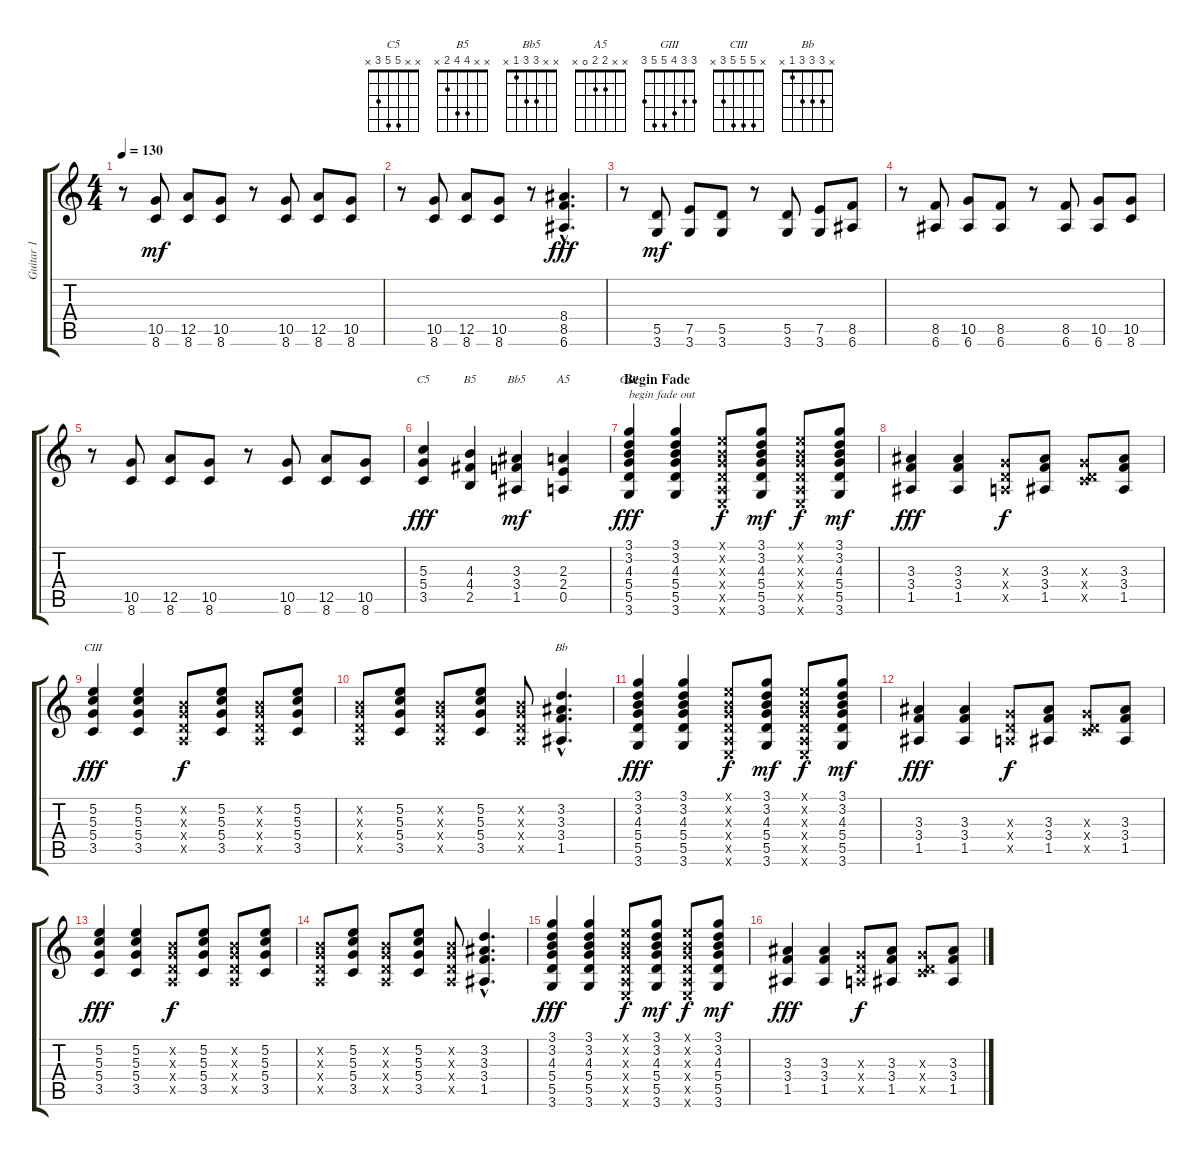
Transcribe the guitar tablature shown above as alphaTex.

\track ("Guitar 1" "Guitar 1") {instrument acousticguitarnylon}
\staff {score tabs}
\tuning (E4 B3 G3 D3 A2 E2) {hide}
\chord ("C5" x x 5 5 3 x)
\chord ("B5" x x 4 4 2 x)
\chord ("Bb5" x x 3 3 1 x)
\chord ("A5" x x 2 2 0 x)
\chord ("GIII" 3 3 4 5 5 3)
\chord ("CIII" x 5 5 5 3 x)
\chord ("Bb" x 3 3 3 1 x)
\ts (4 4)
\tempo 130
\clef g2
\ks c
r.8{dy mf} (10.5 8.6).8 (12.5 8.6).8 (10.5 8.6).8 r.8 (10.5 8.6).8 (12.5 8.6).8 (10.5 8.6).8 |
r.8 (10.5 8.6).8 (12.5 8.6).8 (10.5 8.6).8 r.8 (8.4{hac} 8.5{hac} 6.6{hac}).4{d dy fff} |
r.8 (5.5 3.6).8{dy mf} (7.5 3.6).8 (5.5 3.6).8 r.8 (5.5 3.6).8 (7.5 3.6).8 (8.5 6.6).8 |
r.8 (8.5 6.6).8 (10.5 6.6).8 (8.5 6.6).8 r.8 (8.5 6.6).8 (10.5 6.6).8 (10.5 8.6).8 |
r.8 (10.5 8.6).8 (12.5 8.6).8 (10.5 8.6).8 r.8 (10.5 8.6).8 (12.5 8.6).8 (10.5 8.6).8 |
(5.3 5.4 3.5).4{ch "C5" dy fff} (4.3 4.4 2.5).4{ch "B5"} (3.3 3.4 1.5).4{ch "Bb5" dy mf} (2.3 2.4 0.5).4{ch "A5"} |
\section ("" "Begin Fade")
(3.1 3.2 4.3 5.4 5.5 3.6).4{ch "GIII" txt "begin fade out" dy fff volume 12} (3.1 3.2 4.3 5.4 5.5 3.6).4 (0.1{x} 0.2{x} 0.3{x} 0.4{x} 0.5{x} 0.6{x}).8{dy f} (3.1 3.2 4.3 5.4 5.5 3.6).8{dy mf} (0.1{x} 0.2{x} 0.3{x} 0.4{x} 0.5{x} 0.6{x}).8{dy f} (3.1 3.2 4.3 5.4 5.5 3.6).8{dy mf} |
(3.3 3.4 1.5).4{dy fff} (3.3 3.4 1.5).4 (0.3{x} 0.4{x} 0.5{x}).8{dy f} (3.3 3.4 1.5).8 (0.3{x} 0.4{x} 3.5{x}).8 (3.3 3.4 1.5).8 |
(5.2 5.3 5.4 3.5).4{ch "CIII" dy fff volume 11} (5.2 5.3 5.4 3.5).4 (0.2{x} 0.3{x} 0.4{x} 0.5{x}).8{dy f} (5.2 5.3 5.4 3.5).8 (0.2{x} 0.3{x} 0.4{x} 0.5{x}).8 (5.2 5.3 5.4 3.5).8 |
(0.2{x} 0.3{x} 0.4{x} 0.5{x}).8 (5.2 5.3 5.4 3.5).8 (0.2{x} 0.3{x} 0.4{x} 0.5{x}).8 (5.2 5.3 5.4 3.5).8 (0.2{x} 0.3{x} 0.4{x} 0.5{x}).8 (3.2{hac} 3.3{hac} 3.4{hac} 1.5{hac}).4{d ch "Bb"} |
(3.1 3.2 4.3 5.4 5.5 3.6).4{dy fff volume 10} (3.1 3.2 4.3 5.4 5.5 3.6).4 (0.1{x} 0.2{x} 0.3{x} 0.4{x} 0.5{x} 0.6{x}).8{dy f} (3.1 3.2 4.3 5.4 5.5 3.6).8{dy mf} (0.1{x} 0.2{x} 0.3{x} 0.4{x} 0.5{x} 0.6{x}).8{dy f} (3.1 3.2 4.3 5.4 5.5 3.6).8{dy mf} |
(3.3 3.4 1.5).4{dy fff} (3.3 3.4 1.5).4 (0.3{x} 0.4{x} 0.5{x}).8{dy f} (3.3 3.4 1.5).8 (0.3{x} 0.4{x} 3.5{x}).8 (3.3 3.4 1.5).8 |
(5.2 5.3 5.4 3.5).4{dy fff volume 9} (5.2 5.3 5.4 3.5).4 (0.2{x} 0.3{x} 0.4{x} 0.5{x}).8{dy f} (5.2 5.3 5.4 3.5).8 (0.2{x} 0.3{x} 0.4{x} 0.5{x}).8 (5.2 5.3 5.4 3.5).8 |
(0.2{x} 0.3{x} 0.4{x} 0.5{x}).8 (5.2 5.3 5.4 3.5).8 (0.2{x} 0.3{x} 0.4{x} 0.5{x}).8 (5.2 5.3 5.4 3.5).8 (0.2{x} 0.3{x} 0.4{x} 0.5{x}).8 (3.2{hac} 3.3{hac} 3.4{hac} 1.5{hac}).4{d} |
(3.1 3.2 4.3 5.4 5.5 3.6).4{dy fff volume 8} (3.1 3.2 4.3 5.4 5.5 3.6).4 (0.1{x} 0.2{x} 0.3{x} 0.4{x} 0.5{x} 0.6{x}).8{dy f} (3.1 3.2 4.3 5.4 5.5 3.6).8{dy mf} (0.1{x} 0.2{x} 0.3{x} 0.4{x} 0.5{x} 0.6{x}).8{dy f} (3.1 3.2 4.3 5.4 5.5 3.6).8{dy mf} |
(3.3 3.4 1.5).4{dy fff volume 7} (3.3 3.4 1.5).4 (0.3{x} 0.4{x} 0.5{x}).8{dy f} (3.3 3.4 1.5).8 (0.3{x} 0.4{x} 3.5{x}).8 (3.3 3.4 1.5).8
